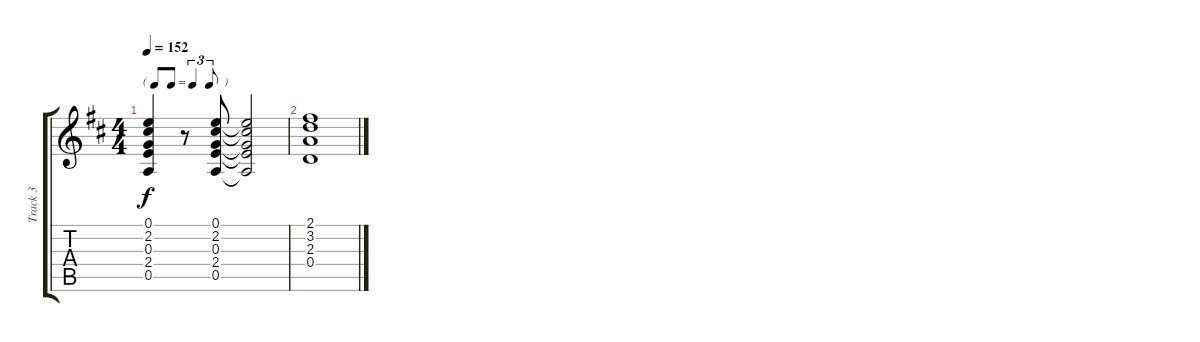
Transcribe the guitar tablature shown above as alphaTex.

\track ("Track 3" "Track 3") {instrument electricguitarclean}
\staff {score tabs}
\tuning (E4 B3 G3 D3 A2 E2) {hide}
\ts (4 4)
\tf triplet8th
\tempo 152
\clef g2
\ks d
(0.1 2.2 0.3 2.4 0.5).4{dy f} r.8 (0.1 2.2 0.3 2.4 0.5).8 (0.1{t} 2.2{t} 0.3{t} 2.4{t} 0.5{t}).2 |
(2.1 3.2 2.3 0.4).1
